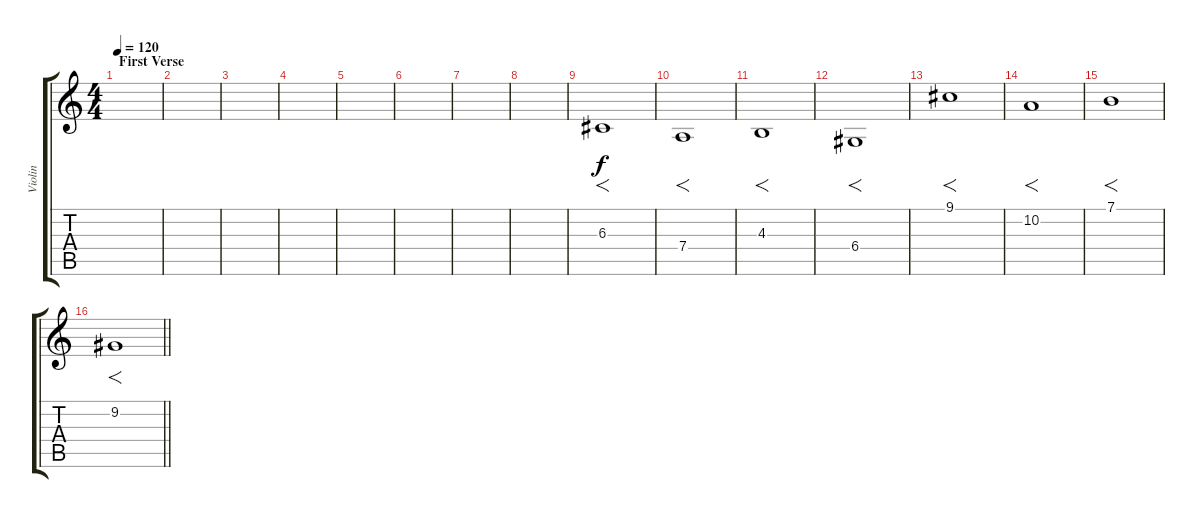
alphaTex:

\track ("Violin" "Violin") {instrument violin}
\staff {score tabs}
\tuning (E4 B3 G3 D3 A2 E2) {hide}
\ts (4 4)
\section ("" "First Verse")
\tempo 120
\clef g2
\ks c
|
|
|
|
|
|
|
|
6.3.1{f} |
7.4.1{f} |
4.3.1{f} |
6.4.1{f} |
9.1.1{f} |
10.2.1{f} |
7.1.1{f} |
\barLineRight lightlight
9.2.1{f}
